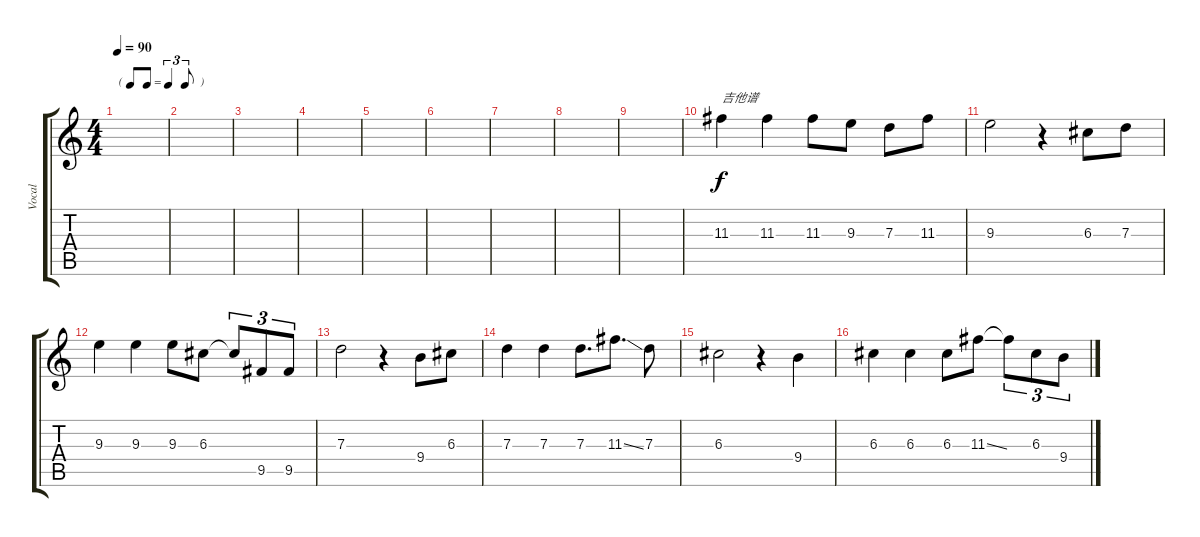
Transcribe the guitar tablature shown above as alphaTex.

\track ("Vocal" "Vocal") {instrument acousticguitarnylon}
\staff {score tabs}
\tuning (E4 B3 G3 D3 A2 E2) {hide}
\ts (4 4)
\tf triplet8th
\tempo 90
\clef g2
\ks c
|
|
|
|
|
|
|
|
|
11.3.4{txt "吉他谱"} 11.3.4 11.3.8 9.3.8 7.3.8 11.3.8 |
9.3.2 r.4 6.3.8 7.3.8 |
9.3.4 9.3.4 9.3.8 6.3.8 6.3{t}.8{tu (3 2)} 9.5.8{tu (3 2)} 9.5.8{tu (3 2)} |
7.3.2 r.4 9.4.8 6.3.8 |
7.3.4 7.3.4 7.3.8{d} 11.3{ss}.8{d} 7.3.8 |
6.3.2 r.4 9.4.4 |
6.3.4 6.3.4 6.3.8 11.3{ss}.8 11.3{t}.8{tu (3 2)} 6.3.8{tu (3 2)} 9.4.8{tu (3 2)}
